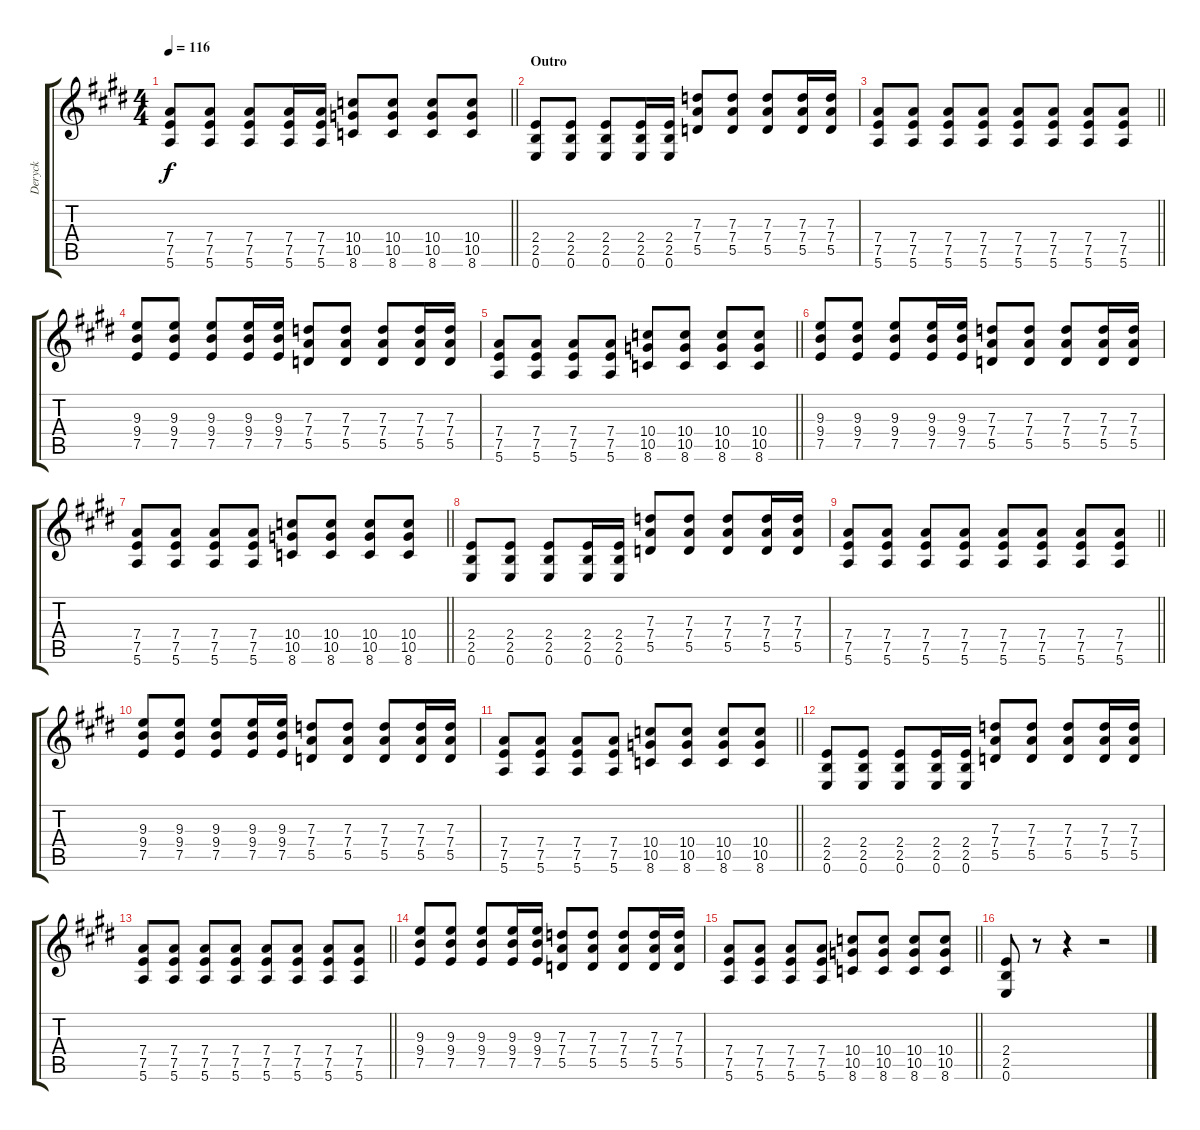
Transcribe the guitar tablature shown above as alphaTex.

\track ("Deryck" "Deryck") {instrument overdrivenguitar}
\staff {score tabs}
\tuning (E4 B3 G3 D3 A2 E2) {hide}
\ts (4 4)
\tempo 116
\clef g2
\barLineRight lightlight
\ks e
(7.4 7.5 5.6).8{dy f} (7.4 7.5 5.6).8 (7.4 7.5 5.6).8 (7.4 7.5 5.6).16 (7.4 7.5 5.6).16 (10.4 10.5 8.6).8 (10.4 10.5 8.6).8 (10.4 10.5 8.6).8 (10.4 10.5 8.6).8 |
\section ("" "Outro")
(2.4 2.5 0.6).8 (2.4 2.5 0.6).8 (2.4 2.5 0.6).8 (2.4 2.5 0.6).16 (2.4 2.5 0.6).16 (7.3 7.4 5.5).8 (7.3 7.4 5.5).8 (7.3 7.4 5.5).8 (7.3 7.4 5.5).16 (7.3 7.4 5.5).16 |
\barLineRight lightlight
(7.4 7.5 5.6).8 (7.4 7.5 5.6).8 (7.4 7.5 5.6).8 (7.4 7.5 5.6).8 (7.4 7.5 5.6).8 (7.4 7.5 5.6).8 (7.4 7.5 5.6).8 (7.4 7.5 5.6).8 |
(9.3 9.4 7.5).8 (9.3 9.4 7.5).8 (9.3 9.4 7.5).8 (9.3 9.4 7.5).16 (9.3 9.4 7.5).16 (7.3 7.4 5.5).8 (7.3 7.4 5.5).8 (7.3 7.4 5.5).8 (7.3 7.4 5.5).16 (7.3 7.4 5.5).16 |
\barLineRight lightlight
(7.4 7.5 5.6).8 (7.4 7.5 5.6).8 (7.4 7.5 5.6).8 (7.4 7.5 5.6).8 (10.4 10.5 8.6).8 (10.4 10.5 8.6).8 (10.4 10.5 8.6).8 (10.4 10.5 8.6).8 |
(9.3 9.4 7.5).8 (9.3 9.4 7.5).8 (9.3 9.4 7.5).8 (9.3 9.4 7.5).16 (9.3 9.4 7.5).16 (7.3 7.4 5.5).8 (7.3 7.4 5.5).8 (7.3 7.4 5.5).8 (7.3 7.4 5.5).16 (7.3 7.4 5.5).16 |
\barLineRight lightlight
(7.4 7.5 5.6).8 (7.4 7.5 5.6).8 (7.4 7.5 5.6).8 (7.4 7.5 5.6).8 (10.4 10.5 8.6).8 (10.4 10.5 8.6).8 (10.4 10.5 8.6).8 (10.4 10.5 8.6).8 |
(2.4 2.5 0.6).8 (2.4 2.5 0.6).8 (2.4 2.5 0.6).8 (2.4 2.5 0.6).16 (2.4 2.5 0.6).16 (7.3 7.4 5.5).8 (7.3 7.4 5.5).8 (7.3 7.4 5.5).8 (7.3 7.4 5.5).16 (7.3 7.4 5.5).16 |
\barLineRight lightlight
(7.4 7.5 5.6).8 (7.4 7.5 5.6).8 (7.4 7.5 5.6).8 (7.4 7.5 5.6).8 (7.4 7.5 5.6).8 (7.4 7.5 5.6).8 (7.4 7.5 5.6).8 (7.4 7.5 5.6).8 |
(9.3 9.4 7.5).8 (9.3 9.4 7.5).8 (9.3 9.4 7.5).8 (9.3 9.4 7.5).16 (9.3 9.4 7.5).16 (7.3 7.4 5.5).8 (7.3 7.4 5.5).8 (7.3 7.4 5.5).8 (7.3 7.4 5.5).16 (7.3 7.4 5.5).16 |
\barLineRight lightlight
(7.4 7.5 5.6).8 (7.4 7.5 5.6).8 (7.4 7.5 5.6).8 (7.4 7.5 5.6).8 (10.4 10.5 8.6).8 (10.4 10.5 8.6).8 (10.4 10.5 8.6).8 (10.4 10.5 8.6).8 |
(2.4 2.5 0.6).8 (2.4 2.5 0.6).8 (2.4 2.5 0.6).8 (2.4 2.5 0.6).16 (2.4 2.5 0.6).16 (7.3 7.4 5.5).8 (7.3 7.4 5.5).8 (7.3 7.4 5.5).8 (7.3 7.4 5.5).16 (7.3 7.4 5.5).16 |
\barLineRight lightlight
(7.4 7.5 5.6).8 (7.4 7.5 5.6).8 (7.4 7.5 5.6).8 (7.4 7.5 5.6).8 (7.4 7.5 5.6).8 (7.4 7.5 5.6).8 (7.4 7.5 5.6).8 (7.4 7.5 5.6).8 |
(9.3 9.4 7.5).8 (9.3 9.4 7.5).8 (9.3 9.4 7.5).8 (9.3 9.4 7.5).16 (9.3 9.4 7.5).16 (7.3 7.4 5.5).8 (7.3 7.4 5.5).8 (7.3 7.4 5.5).8 (7.3 7.4 5.5).16 (7.3 7.4 5.5).16 |
\barLineRight lightlight
(7.4 7.5 5.6).8 (7.4 7.5 5.6).8 (7.4 7.5 5.6).8 (7.4 7.5 5.6).8 (10.4 10.5 8.6).8 (10.4 10.5 8.6).8 (10.4 10.5 8.6).8 (10.4 10.5 8.6).8 |
(2.4 2.5 0.6).8 r.8 r.4 r.2
